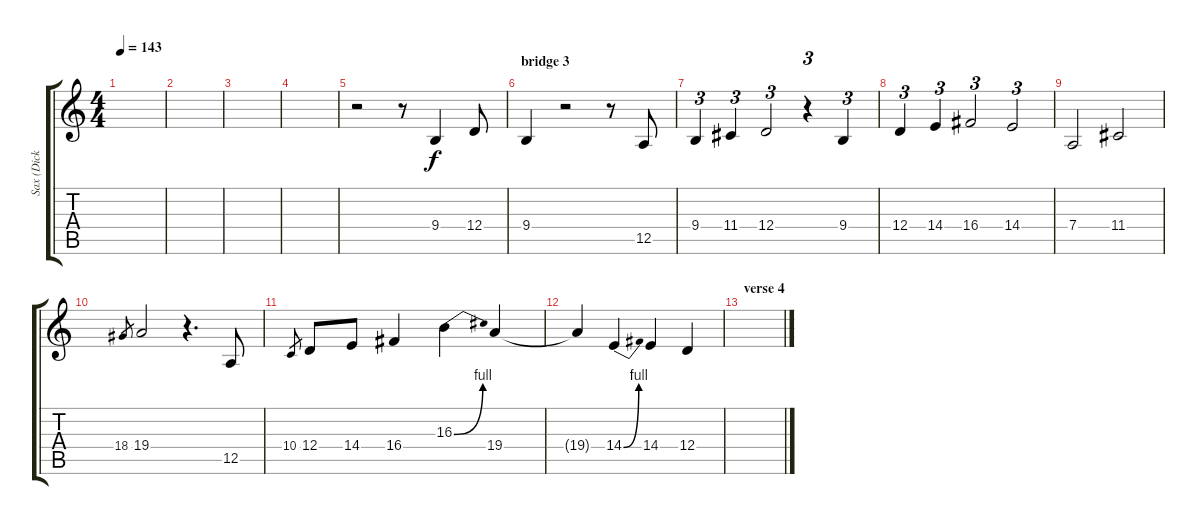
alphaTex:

\track ("Sax (Dick Parry)" "Sax (Dick ") {instrument tenorsax}
\staff {score tabs}
\tuning (E4 B3 G3 D3 A2 E2) {hide}
\ts (4 4)
\tempo 143
\clef g2
\ks c
|
|
|
|
r.2 r.8 9.4.4{dy f} 12.4.8 |
\section ("" "bridge 3")
9.4.4 r.2 r.8 12.5.8 |
9.4.4{tu (3 2)} 11.4.4{tu (3 2)} 12.4.2{tu (3 2)} r.4{tu (3 2)} 9.4.4{tu (3 2)} |
12.4.4{tu (3 2)} 14.4.4{tu (3 2)} 16.4.2{tu (3 2)} 14.4.2{tu (3 2)} |
7.4.2 11.4.2 |
18.4.8{gr} 19.4.2 r.4{d} 12.5.8 |
10.4.8{gr} 12.4.8 14.4.8 16.4.4 16.3{be (bend 0 0 60 4)}.4 19.4.4 |
19.4{t}.4 14.4{be (bend 0 0 60 4)}.4 14.4.4 12.4.4 |
\section ("" "verse 4")
